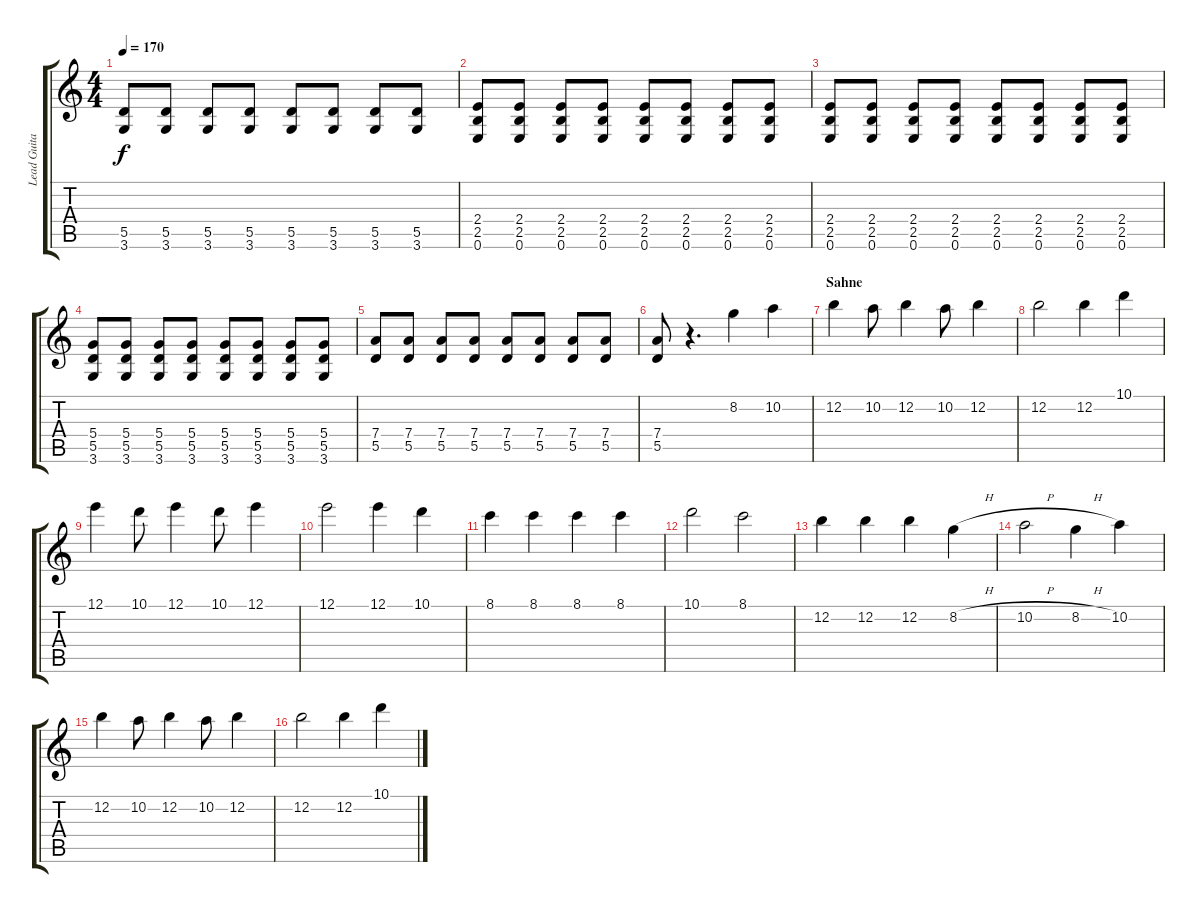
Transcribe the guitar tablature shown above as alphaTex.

\track ("Lead Guitar" "Lead Guita") {instrument overdrivenguitar}
\staff {score tabs}
\tuning (E4 B3 G3 D3 A2 E2) {hide}
\ts (4 4)
\tempo 170
\clef g2
\ks c
(5.5 3.6).8{dy f} (5.5 3.6).8 (5.5 3.6).8 (5.5 3.6).8 (5.5 3.6).8 (5.5 3.6).8 (5.5 3.6).8 (5.5 3.6).8 |
(2.4 2.5 0.6).8 (2.4 2.5 0.6).8 (2.4 2.5 0.6).8 (2.4 2.5 0.6).8 (2.4 2.5 0.6).8 (2.4 2.5 0.6).8 (2.4 2.5 0.6).8 (2.4 2.5 0.6).8 |
(2.4 2.5 0.6).8 (2.4 2.5 0.6).8 (2.4 2.5 0.6).8 (2.4 2.5 0.6).8 (2.4 2.5 0.6).8 (2.4 2.5 0.6).8 (2.4 2.5 0.6).8 (2.4 2.5 0.6).8 |
(5.4 5.5 3.6).8 (5.4 5.5 3.6).8 (5.4 5.5 3.6).8 (5.4 5.5 3.6).8 (5.4 5.5 3.6).8 (5.4 5.5 3.6).8 (5.4 5.5 3.6).8 (5.4 5.5 3.6).8 |
(7.4 5.5).8 (7.4 5.5).8 (7.4 5.5).8 (7.4 5.5).8 (7.4 5.5).8 (7.4 5.5).8 (7.4 5.5).8 (7.4 5.5).8 |
(7.4 5.5).8 r.4{d} 8.2.4 10.2.4 |
\section ("" "Sahne")
12.2.4 10.2.8 12.2.4 10.2.8 12.2.4 |
12.2.2 12.2.4 10.1.4 |
12.1.4 10.1.8 12.1.4 10.1.8 12.1.4 |
12.1.2 12.1.4 10.1.4 |
8.1.4 8.1.4 8.1.4 8.1.4 |
10.1.2 8.1.2 |
12.2.4 12.2.4 12.2.4 8.2{h}.4 |
10.2{h}.2 8.2{h}.4 10.2.4 |
12.2.4 10.2.8 12.2.4 10.2.8 12.2.4 |
12.2.2 12.2.4 10.1.4
